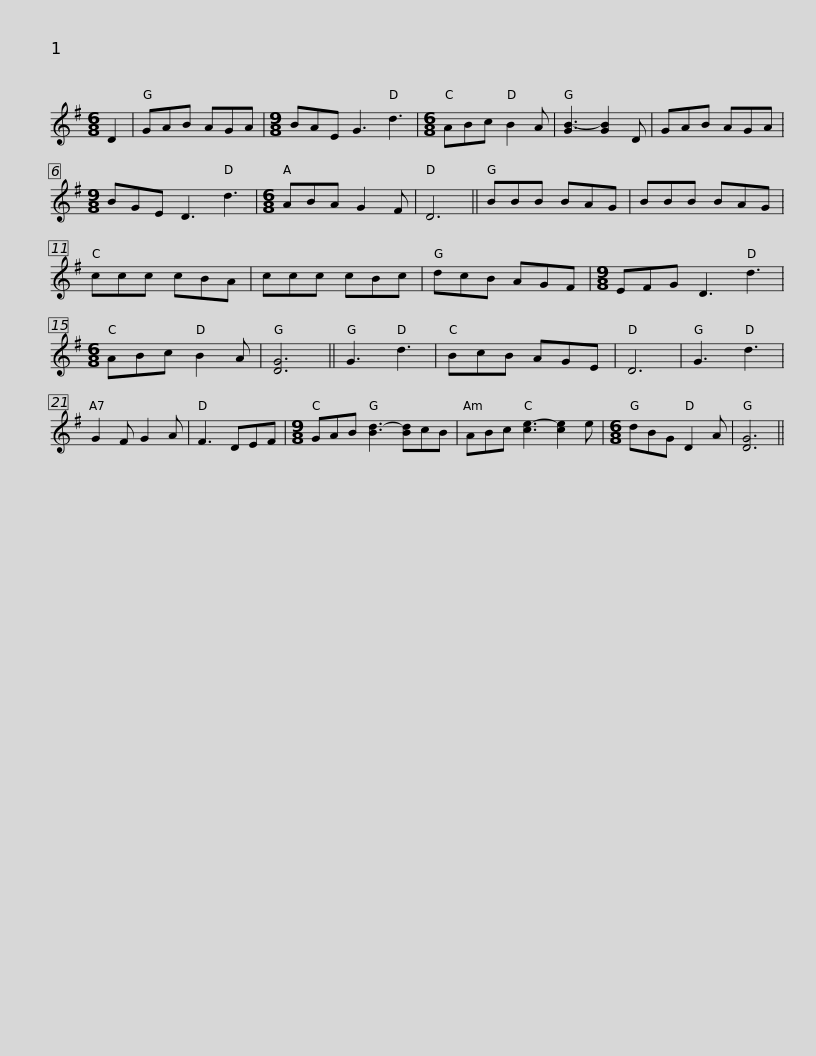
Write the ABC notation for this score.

X:1
L:1/8
M:6/8
I:linebreak $
K:G
V:1 treble
V:1
 D2 | GAB AGA |[M:9/8] BAE G3 d3 |[M:6/8] ABc B2 A | [GB-]3 [GB]2 D |$ %5
 GAB AGA |[M:9/8] BGE D3 d3 |[M:6/8] ABA G2 F | D6 ||$ BBB BAG | %10
 BBB BAG | ccc cBA | ccc cBc |$ dcB AGF |[M:9/8] EFG D3 d3 | %15
[M:6/8] ABc B2 A | [DG]6 ||$ G3 d3 | BcB AGE | D6 | %20
 G3 d3 | G2 F G2 A |$ F3 DEF |[M:9/8] GAB [Bd-]3 [Bd]cB | ABc [ce-]3 [ce]2 e | %25
[M:6/8] dBG D2 A | [DG]6 || %27
